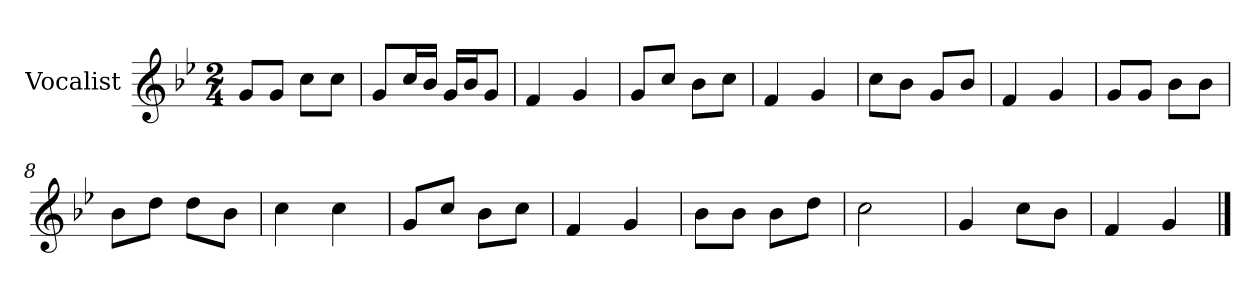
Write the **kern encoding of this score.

**kern
*part1
*staff1
*I"Vocalist
*k[b-e-]
*B-:
*M2/4
=
8gL
8gJ
8ccL
8ccJ
=1
8gL
16ccL
16b-JJ
16gLL
16b-J
8gJ
=2
4f
4g
=3
8gL
8ccJ
8b-L
8ccJ
=4
4f
4g
=5
8ccL
8b-J
8gL
8b-J
=6
4f
4g
=7
8gL
8gJ
8b-L
8b-J
=8
8b-L
8ddJ
8ddL
8b-J
=9
4cc
4cc
=10
8gL
8ccJ
8b-L
8ccJ
=11
4f
4g
=12
8b-L
8b-J
8b-L
8ddJ
=13
2cc
=14
4g
8ccL
8b-J
=15
4f
4g
==
*-
